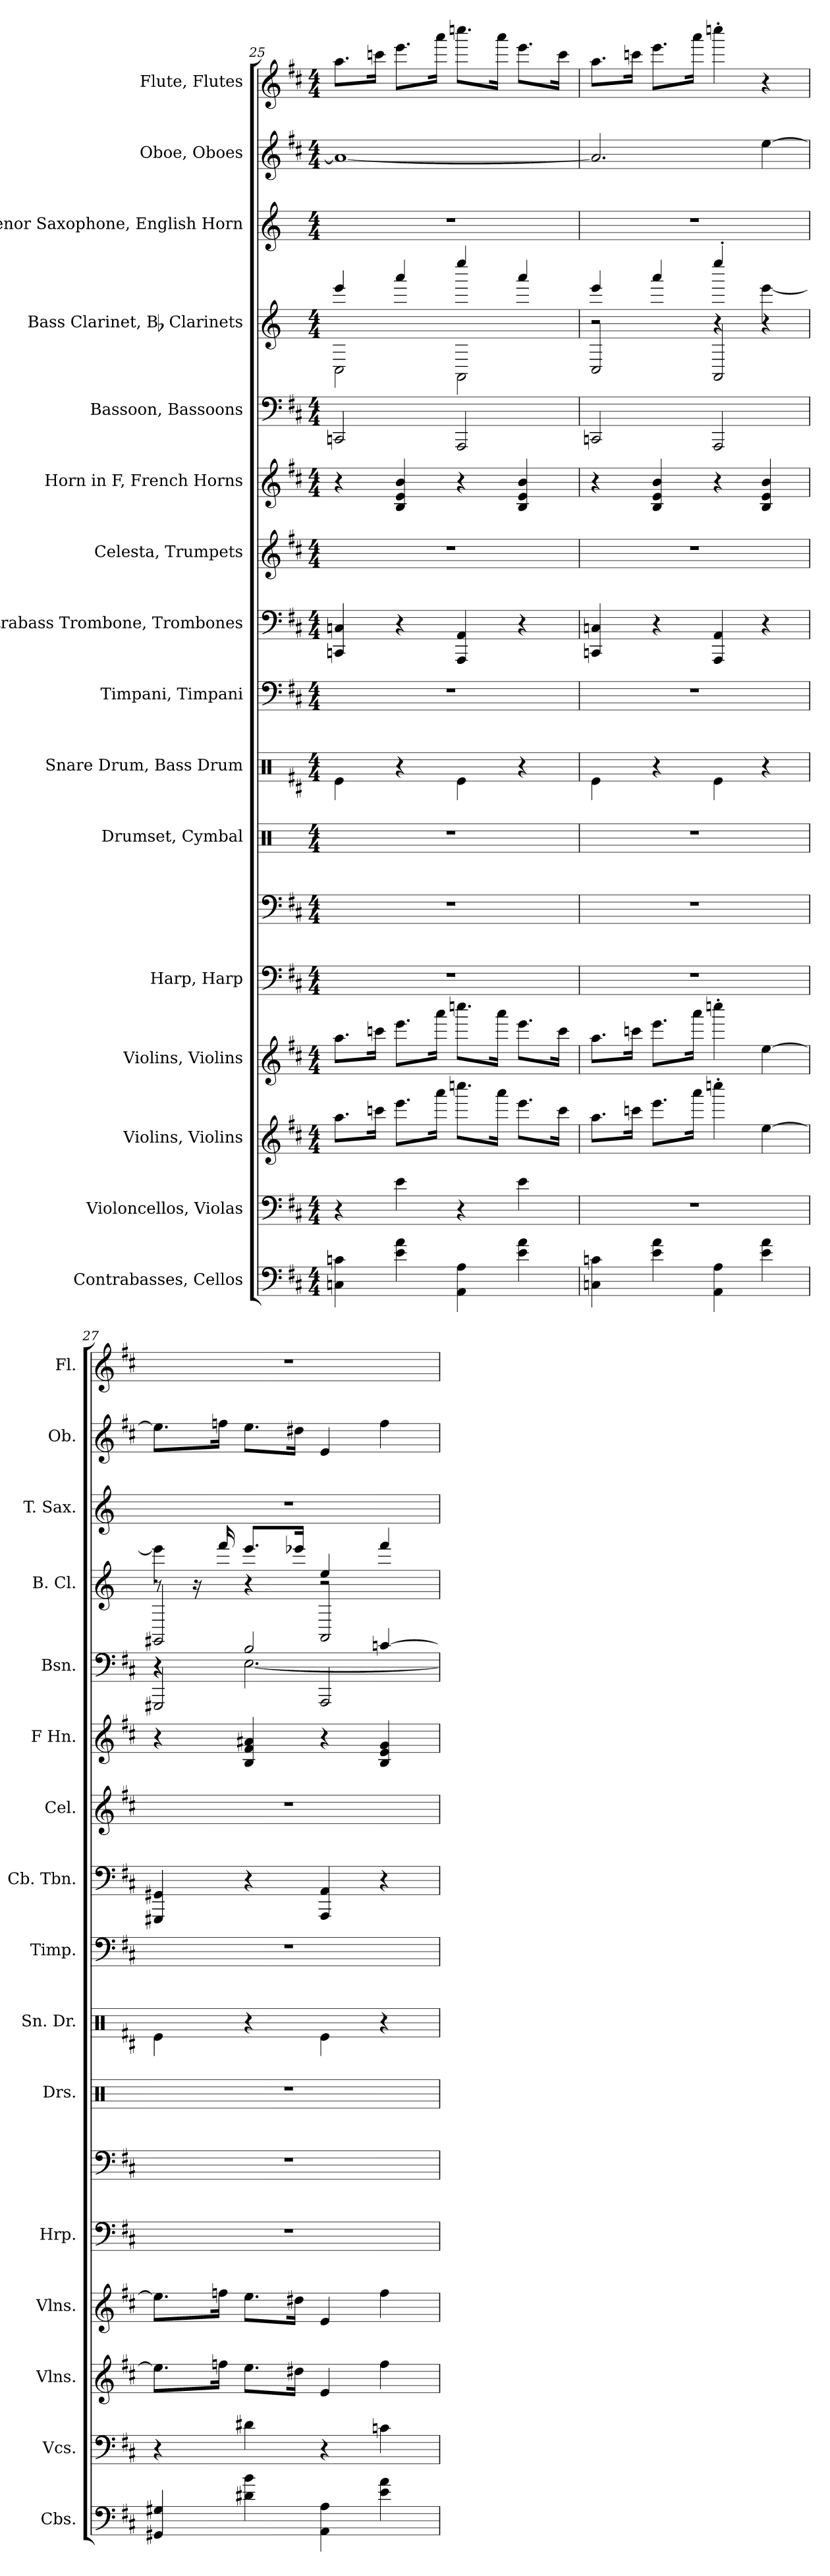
**kern	**kern	**kern	**kern	**kern	**kern	**kern	**kern	**kern	**kern	**kern	**kern	**kern	**kern	**kern	**kern	**kern
*part16	*part15	*part14	*part13	*part12	*part12	*part11	*part10	*part9	*part8	*part7	*part6	*part5	*part4	*part3	*part2	*part1
*staff17	*staff16	*staff15	*staff14	*staff13	*staff12	*staff11	*staff10	*staff9	*staff8	*staff7	*staff6	*staff5	*staff4	*staff3	*staff2	*staff1
*I"Contrabasses, Cellos	*I"Violoncellos, Violas	*I"Violins, Violins	*I"Violins, Violins	*I"Harp, Harp	*	*I"Drumset, Cymbal	*I"Snare Drum, Bass Drum	*I"Timpani, Timpani	*I"Contrabass Trombone, Trombones	*I"Celesta, Trumpets	*I"Horn in F, French Horns	*I"Bassoon, Bassoons	*I"Bass Clarinet, B-flat Clarinets	*I"Tenor Saxophone, English Horn	*I"Oboe, Oboes	*I"Flute, Flutes
*I'Cbs.	*I'Vcs.	*I'Vlns.	*I'Vlns.	*I'Hrp.	*	*I'Drs.	*I'Sn. Dr.	*I'Timp.	*I'Cb. Tbn.	*I'Cel.	*I'F Hn.	*I'Bsn.	*I'B. Cl.	*I'T. Sax.	*I'Ob.	*I'Fl.
*clefF4	*clefF4	*clefG2	*clefG2	*clefF4	*clefF4	*clefX	*clefX	*clefF4	*clefF4	*clefG2	*clefG2	*clefF4	*clefG2	*clefG2	*clefG2	*clefG2
*ITrd7c12	*	*	*	*	*	*	*	*	*	*ITrd-7c-12	*ITrd4c7	*	*ITrd8c14	*ITrd8c14	*	*
*k[f#c#]	*k[f#c#]	*k[f#c#]	*k[f#c#]	*k[f#c#]	*k[f#c#]	*k[]	*k[f#c#]	*k[f#c#]	*k[f#c#]	*k[f#c#]	*k[f#]	*k[f#c#]	*k[]	*k[]	*k[f#c#]	*k[f#c#]
*M4/4	*M4/4	*M4/4	*M4/4	*M4/4	*M4/4	*M4/4	*M4/4	*M4/4	*M4/4	*M4/4	*M4/4	*M4/4	*M4/4	*M4/4	*M4/4	*M4/4
=25	=25	=25	=25	=25	=25	=25	=25	=25	=25	=25	=25	=25	=25	=25	=25	=25
*	*	*	*	*	*	*	*	*	*	*	*	*	*^	*	*	*
4CCn\ 4Cn\	4r	8.aa\L	8.aa\L	1r	1r	1r	4Re\	1r	4CCn/ 4Cn/	1r	4r	2CCn/	4ee/	2CC\	1r	1a_	8.aa\L
.	.	16cccn\Jk	16cccn\Jk	.	.	.	.	.	.	.	.	.	.	.	.	.	16cccn\Jk
4E\ 4A\	4e\	8.eee\L	8.eee\L	.	.	.	4r	.	4r	.	4E/ 4A/ 4e/	.	4aa/	.	.	.	8.eee\L
.	.	16aaa\Jk	16aaa\Jk	.	.	.	.	.	.	.	.	.	.	.	.	.	16aaa\Jk
4AAA\ 4AA\	4r	8.ccccn\L	8.ccccn\L	.	.	.	4Re\	.	4AAA/ 4AA/	.	4r	2AAA/	4eee/	2AAA\	.	.	8.ccccn\L
.	.	16aaa\Jk	16aaa\Jk	.	.	.	.	.	.	.	.	.	.	.	.	.	16aaa\Jk
4E\ 4A\	4e\	8.eee\L	8.eee\L	.	.	.	4r	.	4r	.	4E/ 4A/ 4e/	.	4aa/	.	.	.	8.eee\L
.	.	16ccc\Jk	16ccc\Jk	.	.	.	.	.	.	.	.	.	.	.	.	.	16ccc\Jk
=26	=26	=26	=26	=26	=26	=26	=26	=26	=26	=26	=26	=26	=26	=26	=26	=26	=26
*	*	*	*	*	*	*	*	*	*	*	*	*	*	*^	*	*	*
4CCn\ 4Cn\	1r	8.aa\L	8.aa\L	1r	1r	1r	4Re\	1r	4CCn/ 4Cn/	1r	4r	2CCn/	4ee/	2r	2CC/	1r	2.a/]	8.aa\L
.	.	16cccn\Jk	16cccn\Jk	.	.	.	.	.	.	.	.	.	.	.	.	.	.	16cccn\Jk
4E\ 4A\	.	8.eee\L	8.eee\L	.	.	.	4r	.	4r	.	4E/ 4A/ 4e/	.	4aa/	.	.	.	.	8.eee\L
.	.	16aaa\Jk	16aaa\Jk	.	.	.	.	.	.	.	.	.	.	.	.	.	.	16aaa\Jk
4AAA\ 4AA\	.	4ccccn'\	4ccccn'\	.	.	.	4Re\	.	4AAA/ 4AA/	.	4r	2AAA/	4eee'/	4r	2AAA/	.	.	4ccccn'\
4E\ 4A\	.	[4ee\	[4ee\	.	.	.	4r	.	4r	.	4E/ 4A/ 4e/	.	4r	[4ee\	.	.	[4ee\	4r
!!LO:PB:g=z
=27	=27	=27	=27	=27	=27	=27	=27	=27	=27	=27	=27	=27	=27	=27	=27	=27	=27	=27
*	*	*	*	*	*	*	*	*	*	*	*	*^	*	*	*	*	*	*
*	*	*	*	*	*	*	*	*	*	*	*	*	*^	*	*	*	*	*	*
4GGG#X/ 4GG#X/	4r	8.ee\L]	8.ee\L]	1r	1r	1r	4Re\	1r	4GGG#X/ 4GG#X/	1r	4r	4r	4r	2GGG#X/	8r	4ee\]	2GGG#X/	1r	8.ee\L]	1r
.	.	.	.	.	.	.	.	.	.	.	.	.	.	.	16r	.	.	.	.	.
.	.	16ffn\Jk	16ffn\Jk	.	.	.	.	.	.	.	.	.	.	.	16ff/	.	.	.	16ffn\Jk	.
4D#X\ 4B\	4d#X\	8.ee\L	8.ee\L	.	.	.	4r	.	4r	.	4E/ 4B/ 4d#X/	2B/	[2.E\	.	8.ee/L	4r	.	.	8.ee\L	.
.	.	16dd#X\Jk	16dd#X\Jk	.	.	.	.	.	.	.	.	.	.	.	16ee-X/Jk	.	.	.	16dd#X\Jk	.
4AAA\ 4AA\	4r	4e/	4e/	.	.	.	4Re\	.	4AAA/ 4AA/	.	4r	.	.	2AAA/	4e/	2r	2AAA/	.	4e/	.
4E\ 4A\	4cn\	4ff\	4ff\	.	.	.	4r	.	4r	.	4E/ 4A/ 4c/	[4cn/	.	.	4ff/	.	.	.	4ff\	.
*	*	*	*	*	*	*	*	*	*	*	*	*v	*v	*v	*	*	*	*	*	*
*	*	*	*	*	*	*	*	*	*	*	*	*	*v	*v	*v	*	*	*
=	=	=	=	=	=	=	=	=	=	=	=	=	=	=	=	=
*-	*-	*-	*-	*-	*-	*-	*-	*-	*-	*-	*-	*-	*-	*-	*-	*-
